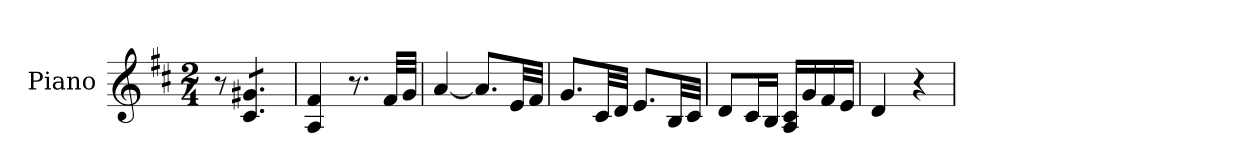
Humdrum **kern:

**kern
*part1
*staff1
*I"Piano
*I'Pno.
*clefG2
*k[f#c#]
*M2/4
=1
8r
*tremolo
8c#/ 8g#X/L
8c#/ 8g#X/
8c#/ 8g#X/J
*Xtremolo
=2
4A/ 4f#/
8.r
32f#/LLL
32g/JJJ
=3
[4a/
8.a/L]
32e/LL
32f#/JJJ
=4
8.g/L
32c#/LL
32d/JJJ
8.e/L
32B/LL
32c#/JJJ
=5
8d/L
16c#/L
16B/JJ
16A/ 16c#/LL
16g/
16f#/
16e/JJ
=6
4d/
4r
=
*-
